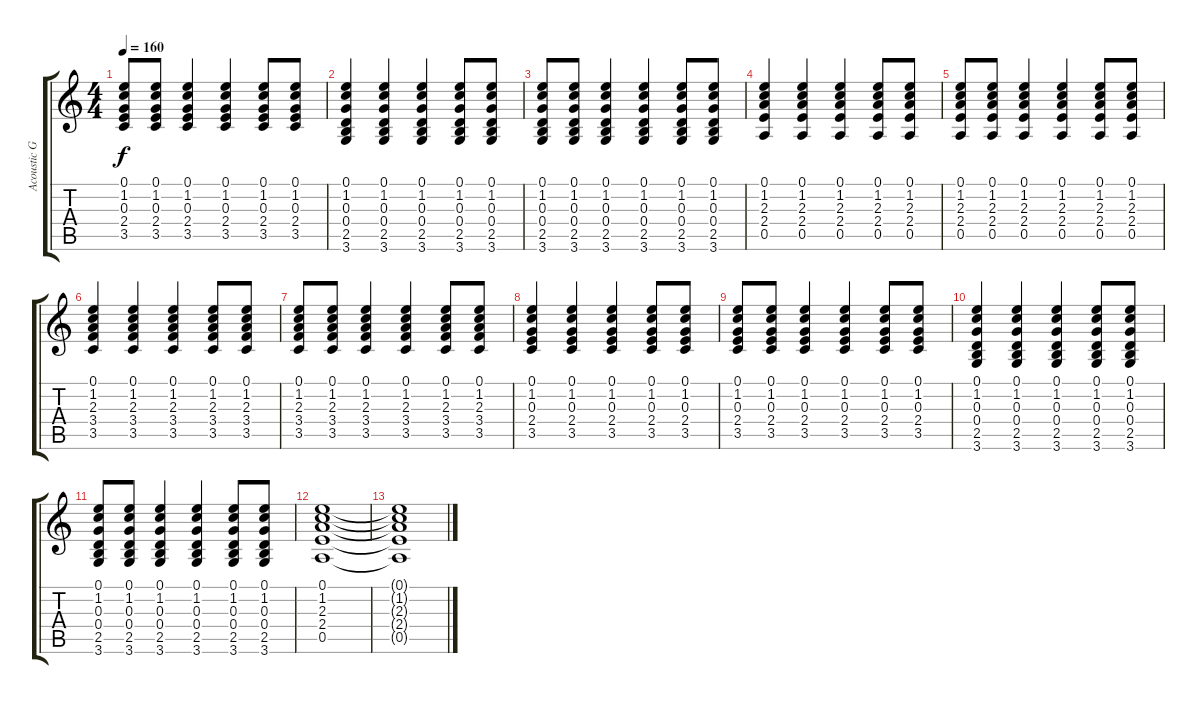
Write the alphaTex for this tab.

\track ("Acoustic Guitar (Left)" "Acoustic G") {instrument acousticguitarsteel}
\staff {score tabs}
\tuning (E4 B3 G3 D3 A2 E2) {hide}
\ts (4 4)
\tempo 160
\clef g2
\ks c
(0.1 1.2 0.3 2.4 3.5).8{dy f} (0.1 1.2 0.3 2.4 3.5).8 (0.1 1.2 0.3 2.4 3.5).4 (0.1 1.2 0.3 2.4 3.5).4 (0.1 1.2 0.3 2.4 3.5).8 (0.1 1.2 0.3 2.4 3.5).8 |
(0.1 1.2 0.3 0.4 2.5 3.6).4 (0.1 1.2 0.3 0.4 2.5 3.6).4 (0.1 1.2 0.3 0.4 2.5 3.6).4 (0.1 1.2 0.3 0.4 2.5 3.6).8 (0.1 1.2 0.3 0.4 2.5 3.6).8 |
(0.1 1.2 0.3 0.4 2.5 3.6).8 (0.1 1.2 0.3 0.4 2.5 3.6).8 (0.1 1.2 0.3 0.4 2.5 3.6).4 (0.1 1.2 0.3 0.4 2.5 3.6).4 (0.1 1.2 0.3 0.4 2.5 3.6).8 (0.1 1.2 0.3 0.4 2.5 3.6).8 |
(0.1 1.2 2.3 2.4 0.5).4 (0.1 1.2 2.3 2.4 0.5).4 (0.1 1.2 2.3 2.4 0.5).4 (0.1 1.2 2.3 2.4 0.5).8 (0.1 1.2 2.3 2.4 0.5).8 |
(0.1 1.2 2.3 2.4 0.5).8 (0.1 1.2 2.3 2.4 0.5).8 (0.1 1.2 2.3 2.4 0.5).4 (0.1 1.2 2.3 2.4 0.5).4 (0.1 1.2 2.3 2.4 0.5).8 (0.1 1.2 2.3 2.4 0.5).8 |
(0.1 1.2 2.3 3.4 3.5).4 (0.1 1.2 2.3 3.4 3.5).4 (0.1 1.2 2.3 3.4 3.5).4 (0.1 1.2 2.3 3.4 3.5).8 (0.1 1.2 2.3 3.4 3.5).8 |
(0.1 1.2 2.3 3.4 3.5).8 (0.1 1.2 2.3 3.4 3.5).8 (0.1 1.2 2.3 3.4 3.5).4 (0.1 1.2 2.3 3.4 3.5).4 (0.1 1.2 2.3 3.4 3.5).8 (0.1 1.2 2.3 3.4 3.5).8 |
(0.1 1.2 0.3 2.4 3.5).4 (0.1 1.2 0.3 2.4 3.5).4 (0.1 1.2 0.3 2.4 3.5).4 (0.1 1.2 0.3 2.4 3.5).8 (0.1 1.2 0.3 2.4 3.5).8 |
(0.1 1.2 0.3 2.4 3.5).8 (0.1 1.2 0.3 2.4 3.5).8 (0.1 1.2 0.3 2.4 3.5).4 (0.1 1.2 0.3 2.4 3.5).4 (0.1 1.2 0.3 2.4 3.5).8 (0.1 1.2 0.3 2.4 3.5).8 |
(0.1 1.2 0.3 0.4 2.5 3.6).4 (0.1 1.2 0.3 0.4 2.5 3.6).4 (0.1 1.2 0.3 0.4 2.5 3.6).4 (0.1 1.2 0.3 0.4 2.5 3.6).8 (0.1 1.2 0.3 0.4 2.5 3.6).8 |
(0.1 1.2 0.3 0.4 2.5 3.6).8 (0.1 1.2 0.3 0.4 2.5 3.6).8 (0.1 1.2 0.3 0.4 2.5 3.6).4 (0.1 1.2 0.3 0.4 2.5 3.6).4 (0.1 1.2 0.3 0.4 2.5 3.6).8 (0.1 1.2 0.3 0.4 2.5 3.6).8 |
(0.1 1.2 2.3 2.4 0.5).1 |
(0.1{t} 1.2{t} 2.3{t} 2.4{t} 0.5{t}).1
